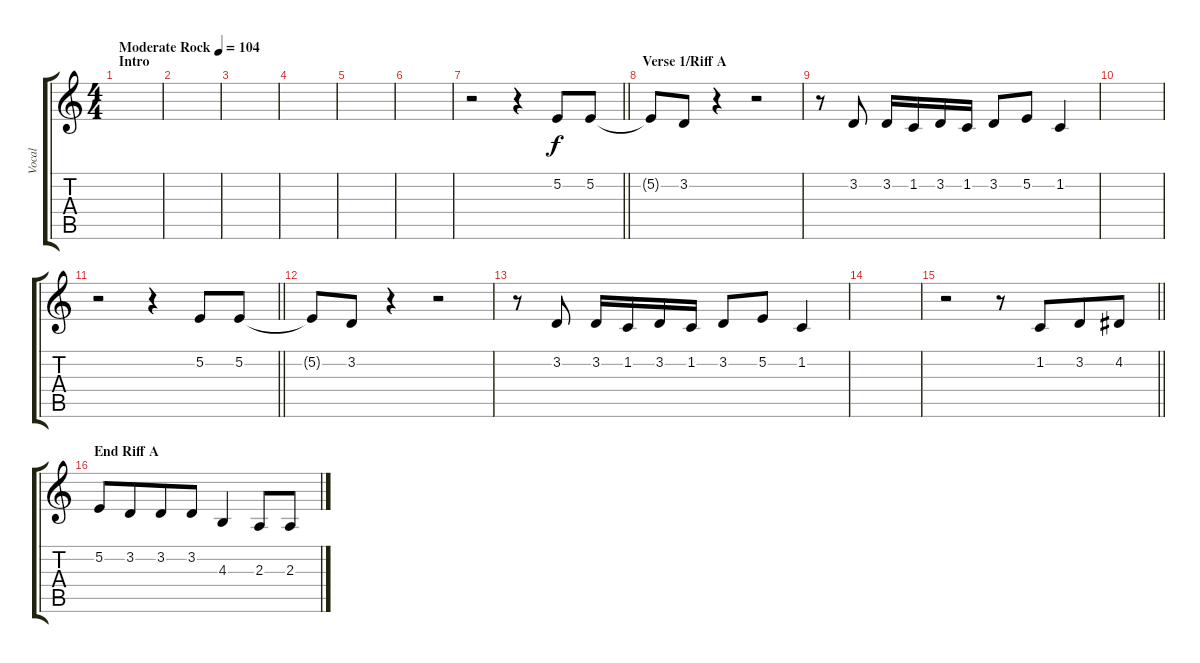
\track ("Vocal" "Vocal") {instrument altosax}
\staff {score tabs}
\tuning (E4 B3 G3 D3 A2 E2) {hide}
\ts (4 4)
\section ("" "Intro")
\tempo (104 "Moderate Rock")
\clef g2
\ks c
|
|
|
|
|
|
\barLineRight lightlight
r.2 r.4 5.2.8 5.2.8 |
\section ("" "Verse 1/Riff A")
5.2{t}.8 3.2.8 r.4 r.2 |
r.8 3.2.8 3.2.16 1.2.16 3.2.16 1.2.16 3.2.8 5.2.8 1.2.4 |
|
\barLineRight lightlight
r.2 r.4 5.2.8 5.2.8 |
5.2{t}.8 3.2.8 r.4 r.2 |
r.8 3.2.8 3.2.16 1.2.16 3.2.16 1.2.16 3.2.8 5.2.8 1.2.4 |
|
\barLineRight lightlight
r.2 r.8 1.2.8{beam merge} 3.2.8 4.2.8 |
\section ("" "End Riff A")
5.2.8 3.2.8{beam merge} 3.2.8 3.2.8 4.3.4 2.3.8 2.3.8
